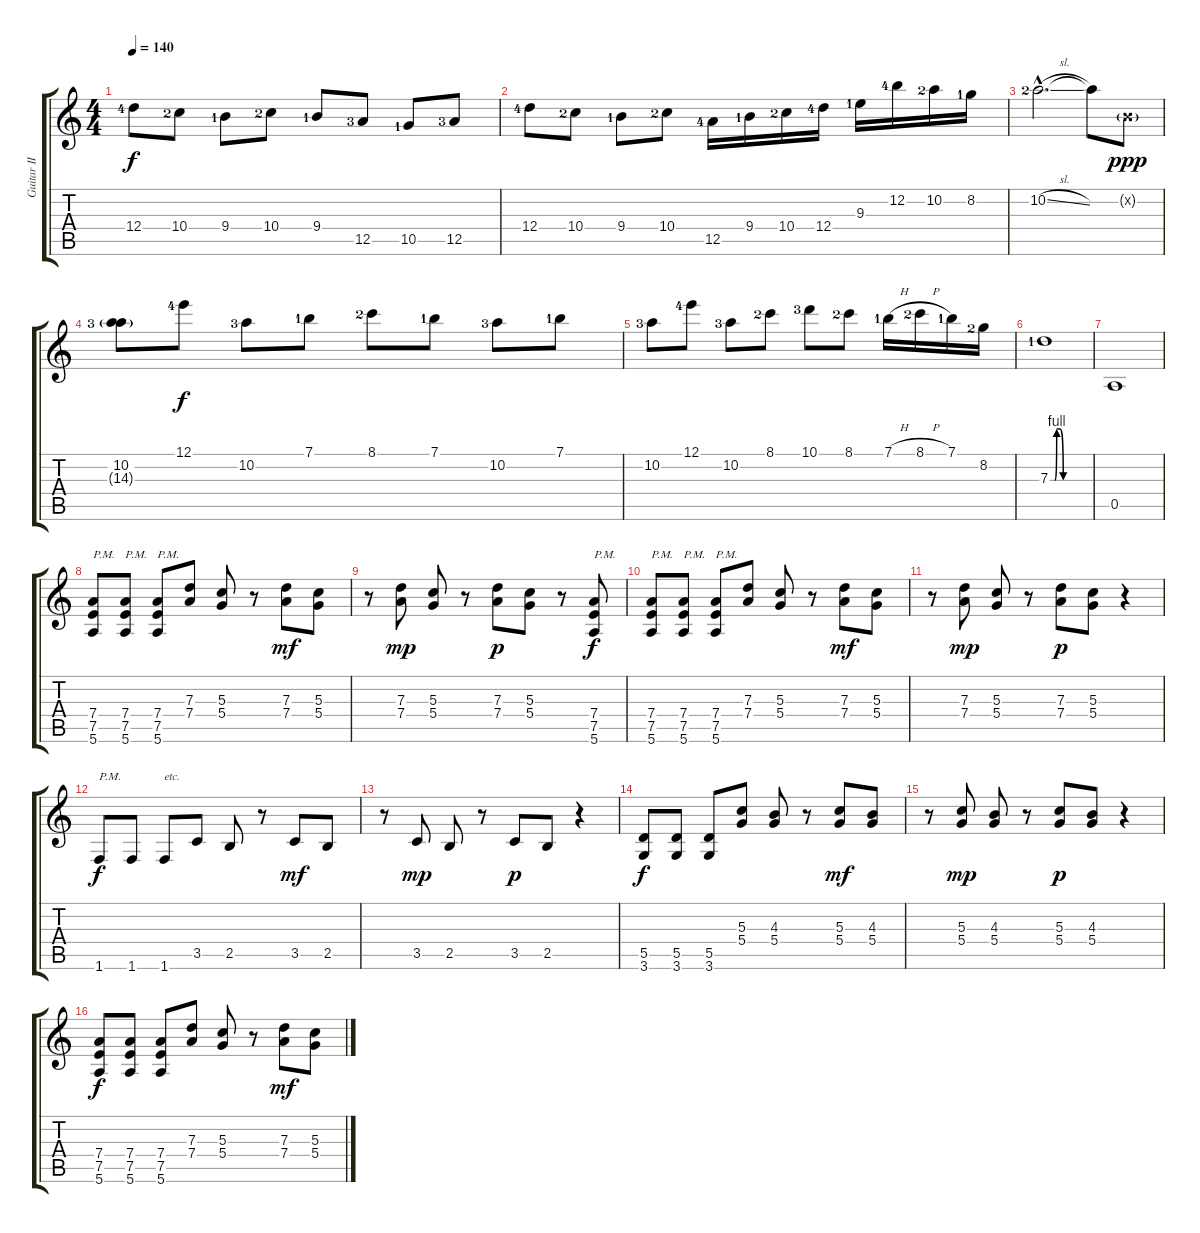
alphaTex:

\track ("Guitar II" "Guitar II") {instrument distortionguitar}
\staff {score tabs}
\tuning (E4 B3 G3 D3 A2 E2) {hide}
\ts (4 4)
\tempo 140
\clef g2
\ks c
12.4{lf 5}.8{dy f} 10.4{lf 3}.8 9.4{lf 2}.8 10.4{lf 3}.8 9.4{lf 2}.8 12.5{lf 4}.8 10.5{lf 2}.8 12.5{lf 4}.8 |
12.4{lf 5}.8 10.4{lf 3}.8 9.4{lf 2}.8 10.4{lf 3}.8 12.5{lf 5}.16 9.4{lf 2}.16 10.4{lf 3}.16 12.4{lf 5}.16 9.3{lf 2}.16 12.2{lf 5}.16 10.2{lf 3}.16 8.2{lf 2}.16 |
10.2{sl hac lf 3}.2{d} 10.2{t}.8 0.2{g x}.8{dy ppp} |
(10.2{lf 4} 14.3{g}).8 12.1{lf 5}.8{dy f} 10.2{lf 4}.8 7.1{lf 2}.8 8.1{lf 3}.8 7.1{lf 2}.8 10.2{lf 4}.8 7.1{lf 2}.8 |
10.2{lf 4}.8 12.1{lf 5}.8 10.2{lf 4}.8 8.1{lf 3}.8 10.1{lf 4}.8 8.1{lf 3}.8 7.1{h lf 2}.16 8.1{h lf 3}.16 7.1{lf 2}.16 8.2{lf 3}.16 |
7.3{be (custom 0 0 7 0 10 4 15 4 20 0 60 0) lf 2}.1 |
0.5.1 |
(7.4 7.5 5.6).8{txt "P.M." volume 10 balance 8} (7.4 7.5 5.6).8{txt "P.M."} (7.4 7.5 5.6).8{txt "P.M."} (7.3 7.4).8 (5.3 5.4).8 r.8 (7.3 7.4).8{dy mf} (5.3 5.4).8 |
r.8 (7.3 7.4).8{dy mp} (5.3 5.4).8 r.8 (7.3 7.4).8{dy p} (5.3 5.4).8 r.8 (7.4 7.5 5.6).8{txt "P.M." dy f} |
(7.4 7.5 5.6).8{txt "P.M."} (7.4 7.5 5.6).8{txt "P.M."} (7.4 7.5 5.6).8{txt "P.M."} (7.3 7.4).8 (5.3 5.4).8 r.8 (7.3 7.4).8{dy mf} (5.3 5.4).8 |
r.8 (7.3 7.4).8{dy mp} (5.3 5.4).8 r.8 (7.3 7.4).8{dy p} (5.3 5.4).8 r.4 |
1.6.8{txt "P.M." dy f} 1.6.8 1.6.8{txt "etc."} 3.5.8 2.5.8 r.8 3.5.8{dy mf} 2.5.8 |
r.8 3.5.8{dy mp} 2.5.8 r.8 3.5.8{dy p} 2.5.8 r.4 |
(5.5 3.6).8{dy f} (5.5 3.6).8 (5.5 3.6).8 (5.3 5.4).8 (4.3 5.4).8 r.8 (5.3 5.4).8{dy mf} (4.3 5.4).8 |
r.8 (5.3 5.4).8{dy mp} (4.3 5.4).8 r.8 (5.3 5.4).8{dy p} (4.3 5.4).8 r.4 |
(7.4 7.5 5.6).8{dy f} (7.4 7.5 5.6).8 (7.4 7.5 5.6).8 (7.3 7.4).8 (5.3 5.4).8 r.8 (7.3 7.4).8{dy mf} (5.3 5.4).8
